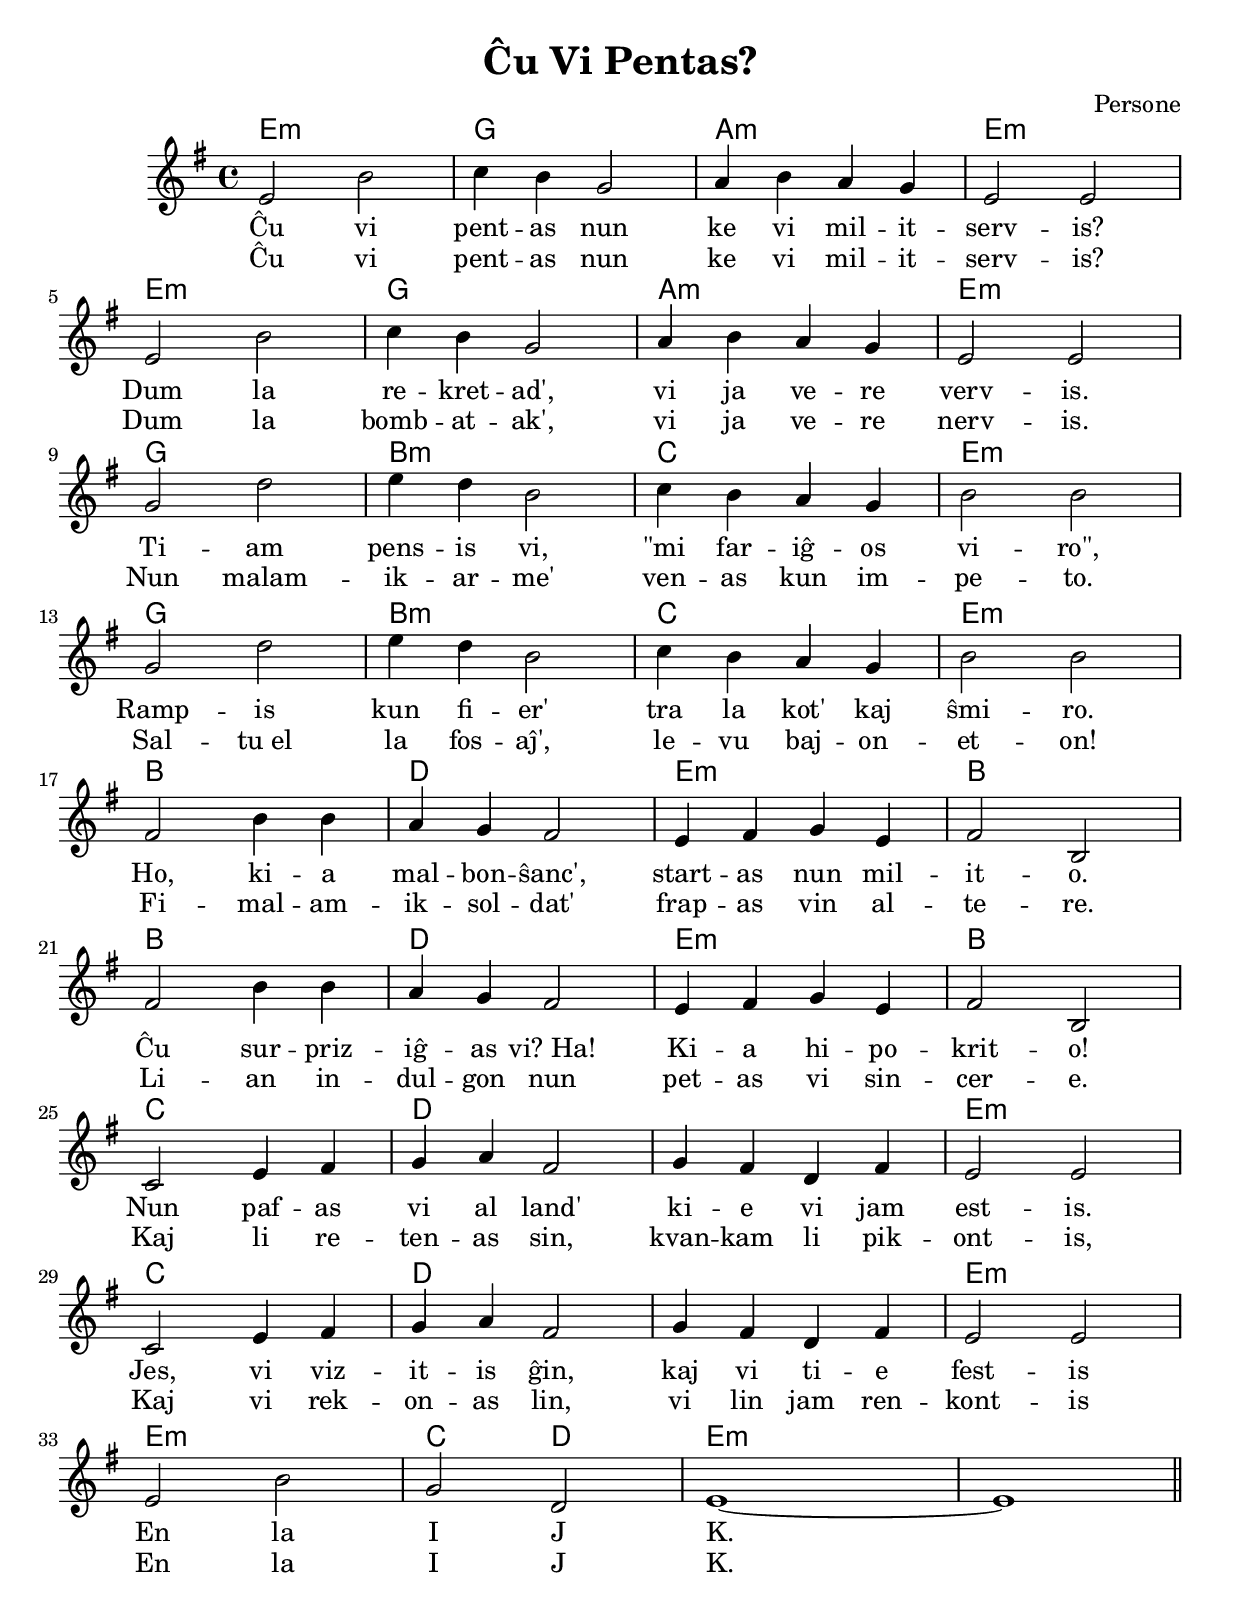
\version "2.12.3"
\include "english.ly"

#(set-default-paper-size "a4")
#(set-global-staff-size 21)

\header {
  title = "Ĉu Vi Pentas?"
  subtitle = ""
  composer = "Persone"
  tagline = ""
}

notes = \relative c' {
  \key e \minor
  e2 b' | c4 b g2 | a4 b a g | e2 e | \break
  e2 b' | c4 b g2 | a4 b a g | e2 e | \break
  g2 d' | e4 d b2 | c4 b a g | b2 b | \break
  g2 d' | e4 d b2 | c4 b a g | b2 b | \break
  fs2 b4 b | a g fs2 | e4 fs g e | fs2 b, | \break
  fs'2 b4 b | a g fs2 | e4 fs g e | fs2 b, | \break
  c2 e4 fs | g a fs2 | g4 fs d fs | e2 e | \break
  c2 e4 fs | g a fs2 | g4 fs d fs | e2 e | \break
  e2 b' | g d | e1~ | e
  \bar "||"
}

<<
\new ChordNames {
  \set chordChanges = ##t
  \chordmode {
    e1:m g a:m e:m
    e:m g a:m e:m
    g b:m c e:m
    g b:m c e:m
    b d e:m b
    b d e:m b
    c d d e:m
    c d d e:m
    e:m c2 d e:m e:m
  }
}

\new Staff {
  \notes
}

\addlyrics {
  Ĉu vi pent -- as nun ke vi mil -- it -- serv -- is?
  Dum la re -- kret -- ad', vi ja ve -- re verv -- is.
  Ti -- am pens -- is vi, "\"mi" far -- iĝ -- os vi -- "ro\","
  Ramp -- is kun fi -- er' tra la kot' kaj ŝmi -- ro.
  Ho, ki -- a mal -- bon -- ŝanc', start -- as nun mil -- it -- o.
  Ĉu sur -- priz -- iĝ -- as "vi? Ha!" Ki -- a hi -- po -- krit -- o!
  Nun paf -- as vi al land' ki -- e vi jam est -- is.
  Jes, vi viz -- it -- is ĝin, kaj vi ti -- e fest -- is
  En la I J K.
}

\addlyrics {
  Ĉu vi pent -- as nun ke vi mil -- it -- serv -- is?
  Dum la bomb -- at -- ak', vi ja ve -- re nerv -- is.
  Nun malam -- ik -- ar -- me' ven -- as kun im -- pe -- to.
  Sal -- "tu el" la fos -- aĵ', le -- vu baj -- on -- et -- on!
  Fi -- mal -- am -- ik -- sol -- dat' frap -- as vin al -- te -- re.
  Li -- an in -- dul -- gon nun pet -- as vi sin -- cer -- e.
  Kaj li re -- ten -- as sin, kvan -- kam li pik -- ont -- is,
  Kaj vi rek -- on -- as lin, vi lin jam ren -- kont -- is
  En la I J K.
}
>>








